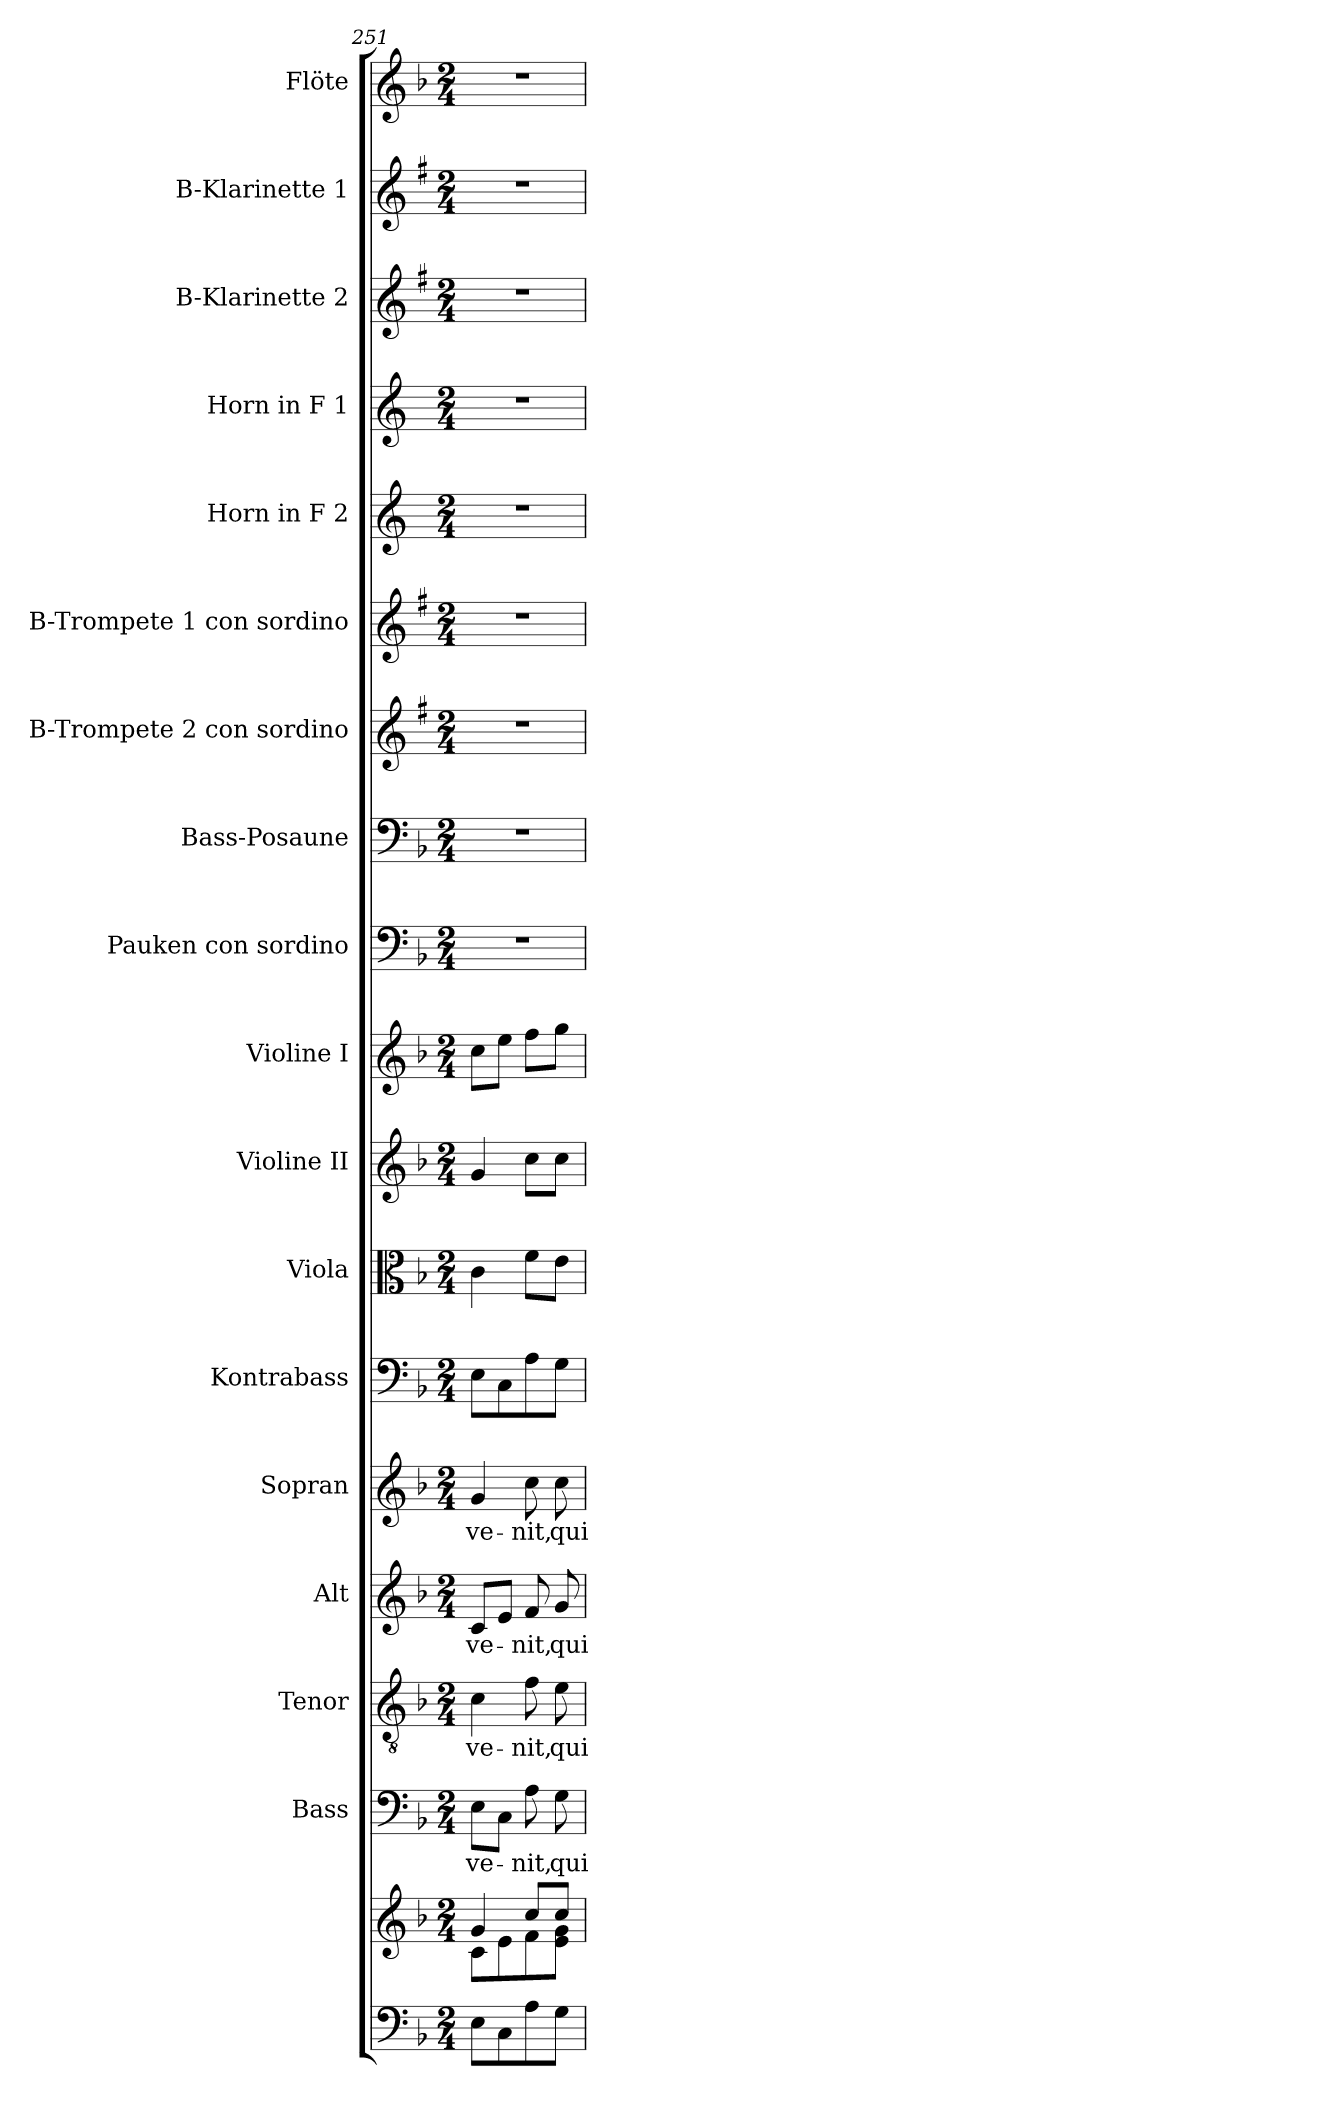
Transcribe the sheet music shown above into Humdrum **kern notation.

**kern	**kern	**kern	**text	**kern	**text	**kern	**text	**kern	**text	**kern	**kern	**kern	**kern	**kern	**kern	**kern	**kern	**kern	**kern	**kern	**kern	**kern
*part18	*part18	*part17	*part17	*part16	*part16	*part15	*part15	*part14	*part14	*part13	*part12	*part11	*part10	*part9	*part8	*part7	*part6	*part5	*part4	*part3	*part2	*part1
*staff19	*staff18	*staff17	*staff17	*staff16	*staff16	*staff15	*staff15	*staff14	*staff14	*staff13	*staff12	*staff11	*staff10	*staff9	*staff8	*staff7	*staff6	*staff5	*staff4	*staff3	*staff2	*staff1
*	*	*I"Bass	*	*I"Tenor	*	*I"Alt	*	*I"Sopran	*	*I"Kontrabass	*I"Viola	*I"Violine II	*I"Violine I	*I"Pauken con sordino	*I"Bass-Posaune	*I"B-Trompete 2 con sordino	*I"B-Trompete 1 con sordino	*I"Horn in F 2	*I"Horn in F 1	*I"B-Klarinette 2	*I"B-Klarinette 1	*I"Flöte
*	*	*I'B.	*	*I'T.	*	*I'A.	*	*I'S.	*	*I'Kb.	*I'Vla.	*I'Vl. II	*I'Vl. I	*I'Pk.	*I'B. Pos.	*I'B Trp. 2	*I'B Trp. 1	*	*	*I'B Kl. 2	*I'B Kl. 1	*I'Fl.
*clefF4	*clefG2	*clefF4	*	*clefGv2	*	*clefG2	*	*clefG2	*	*clefF4	*clefC3	*clefG2	*clefG2	*clefF4	*clefF4	*clefG2	*clefG2	*clefG2	*clefG2	*clefG2	*clefG2	*clefG2
*	*	*	*	*	*	*	*	*	*	*ITrd7c12	*	*	*	*	*	*ITrd1c2	*ITrd1c2	*ITrd4c7	*ITrd4c7	*ITrd1c2	*ITrd1c2	*
*k[b-]	*k[b-]	*k[b-]	*	*k[b-]	*	*k[b-]	*	*k[b-]	*	*k[b-]	*k[b-]	*k[b-]	*k[b-]	*k[b-]	*k[b-]	*k[b-]	*k[b-]	*k[b-]	*k[b-]	*k[b-]	*k[b-]	*k[b-]
*F:	*F:	*F:	*	*F:	*	*F:	*	*F:	*	*F:	*F:	*F:	*F:	*F:	*F:	*F:	*F:	*F:	*F:	*F:	*F:	*F:
*M2/4	*M2/4	*M2/4	*	*M2/4	*	*M2/4	*	*M2/4	*	*M2/4	*M2/4	*M2/4	*M2/4	*M2/4	*M2/4	*M2/4	*M2/4	*M2/4	*M2/4	*M2/4	*M2/4	*M2/4
=251	=251	=251	=251	=251	=251	=251	=251	=251	=251	=251	=251	=251	=251	=251	=251	=251	=251	=251	=251	=251	=251	=251
*	*^	*	*	*	*	*	*	*	*	*	*	*	*	*	*	*	*	*	*	*	*	*
!	!	!	!	!LO:LY:b	!	!LO:LY:b	!	!LO:LY:b	!	!LO:LY:b	!	!	!	!	!	!	!	!	!	!	!	!	!
8E\L	4g/	8c\L	8E\L	ve-	4c\	ve-	8c/L	ve-	4g/	ve-	8EE\L	4c\	4g/	8cc\L	2r	2r	2r	2r	2r	2r	2r	2r	2r
8C\	.	8e\	8C\J	.	.	.	8e/J	.	.	.	8CC\	.	.	8ee\J	.	.	.	.	.	.	.	.	.
!	!	!	!	!LO:LY:b	!	!LO:LY:b	!	!LO:LY:b	!	!LO:LY:b	!	!	!	!	!	!	!	!	!	!	!	!	!
8A\	8cc/L	8f\	8A\	-nit,	8f\	-nit,	8f/	-nit,	8cc\	-nit,	8AA\	8f\L	8cc\L	8ff\L	.	.	.	.	.	.	.	.	.
!	!	!	!	!LO:LY:b	!	!LO:LY:b	!	!LO:LY:b	!	!LO:LY:b	!	!	!	!	!	!	!	!	!	!	!	!	!
8G\J	8cc/J	8e\ 8g\J	8G\	qui	8e\	qui	8g/	qui	8cc\	qui	8GG\J	8e\J	8cc\J	8gg\J	.	.	.	.	.	.	.	.	.
*	*v	*v	*	*	*	*	*	*	*	*	*	*	*	*	*	*	*	*	*	*	*	*	*
=	=	=	=	=	=	=	=	=	=	=	=	=	=	=	=	=	=	=	=	=	=	=
*-	*-	*-	*-	*-	*-	*-	*-	*-	*-	*-	*-	*-	*-	*-	*-	*-	*-	*-	*-	*-	*-	*-
